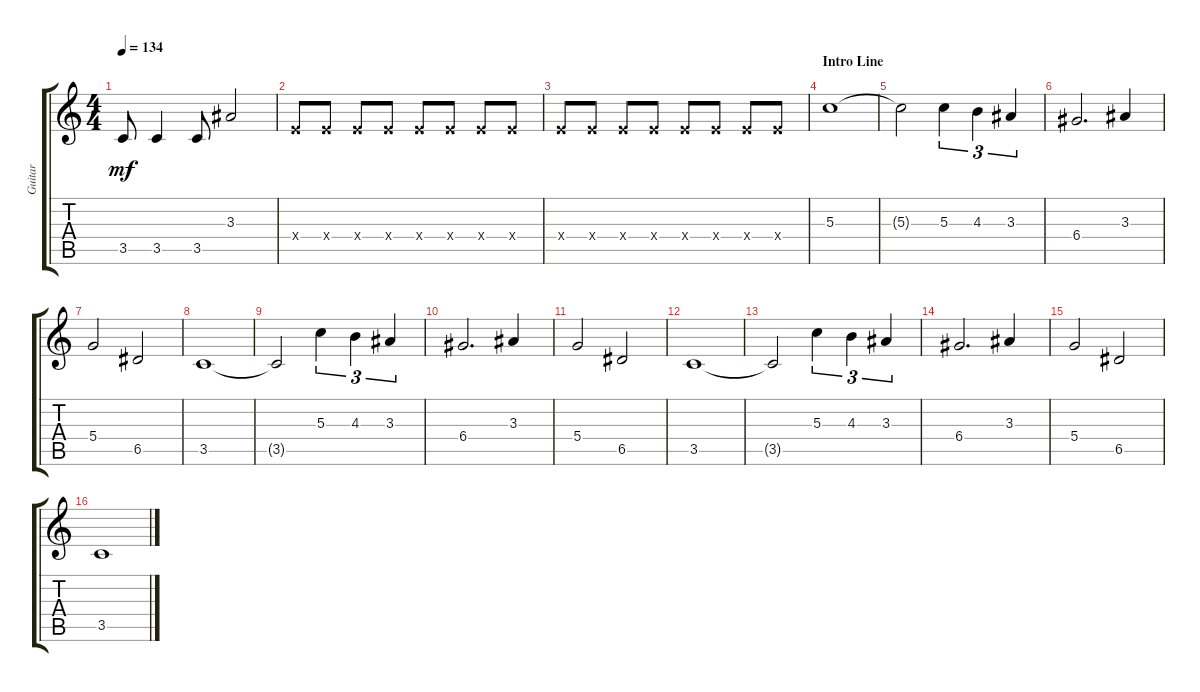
\track ("Guitar" "Guitar") {instrument electricguitarclean}
\staff {score tabs}
\tuning (E4 B3 G3 D3 A2 E2) {hide}
\ts (4 4)
\tempo 134
\clef g2
\ks c
3.5.8{dy mf} 3.5.4 3.5.8 3.3.2 |
2.4{x}.8 2.4{x}.8 2.4{x}.8 2.4{x}.8 2.4{x}.8 2.4{x}.8 2.4{x}.8 2.4{x}.8 |
2.4{x}.8 2.4{x}.8 2.4{x}.8 2.4{x}.8 2.4{x}.8 2.4{x}.8 2.4{x}.8 2.4{x}.8 |
\section ("" "Intro Line")
5.3.1 |
5.3{t}.2 5.3.4{tu (3 2)} 4.3.4{tu (3 2)} 3.3.4{tu (3 2)} |
6.4.2{d} 3.3.4 |
5.4.2 6.5.2 |
3.5.1 |
3.5{t}.2 5.3.4{tu (3 2)} 4.3.4{tu (3 2)} 3.3.4{tu (3 2)} |
6.4.2{d} 3.3.4 |
5.4.2 6.5.2 |
3.5.1 |
3.5{t}.2 5.3.4{tu (3 2)} 4.3.4{tu (3 2)} 3.3.4{tu (3 2)} |
6.4.2{d} 3.3.4 |
5.4.2 6.5.2 |
3.5.1
